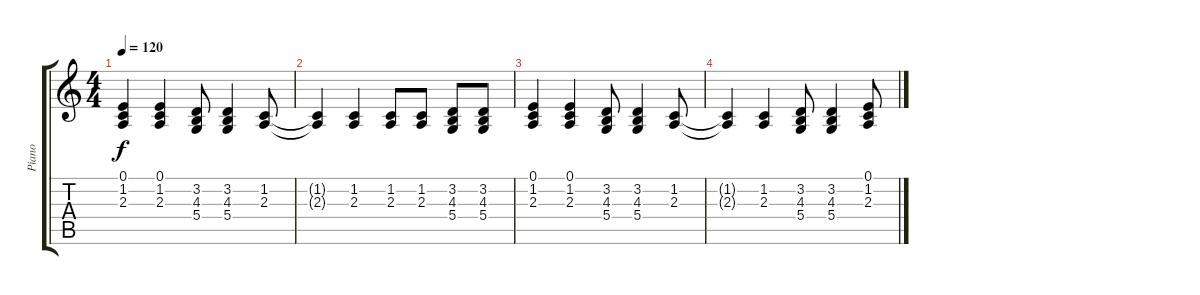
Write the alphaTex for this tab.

\track ("Piano" "Piano") {instrument brightacousticpiano}
\staff {score tabs}
\tuning (E4 B3 G3 D3 A2 E2) {hide}
\ts (4 4)
\tempo 120
\clef g2
\ks c
(0.1{t} 1.2{t} 2.3{t}).4{dy f} (0.1 1.2 2.3).4 (3.2 4.3 5.4).8 (3.2 4.3 5.4).4 (1.2 2.3).8 |
(1.2{t} 2.3{t}).4 (1.2 2.3).4 (1.2 2.3).8 (1.2 2.3).8 (3.2 4.3 5.4).8 (3.2 4.3 5.4).8 |
(0.1 1.2 2.3).4 (0.1 1.2 2.3).4 (3.2 4.3 5.4).8 (3.2 4.3 5.4).4 (1.2 2.3).8 |
(1.2{t} 2.3{t}).4 (1.2 2.3).4 (3.2 4.3 5.4).8 (3.2 4.3 5.4).4 (0.1 1.2 2.3).8
